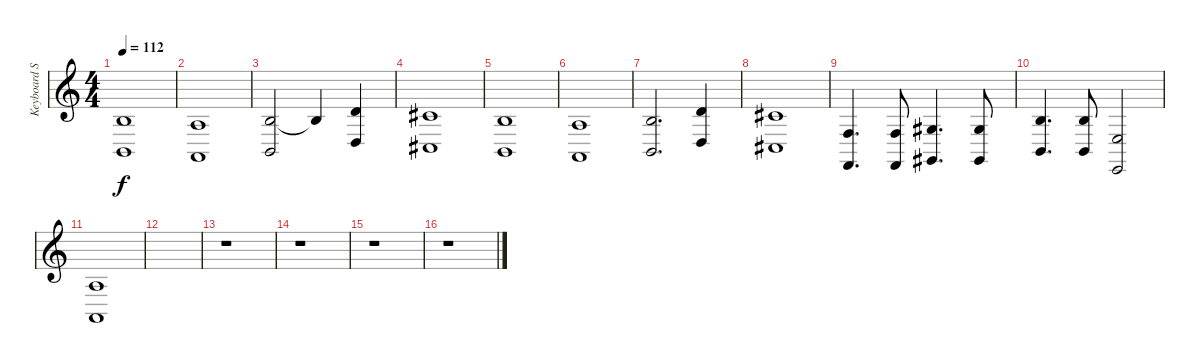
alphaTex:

\track ("Keyboard Strings" "Keyboard S") {instrument stringensemble1}
\staff {score}
\tuning (E4 B3 G3 D3 A2 E2) {hide}
\ts (4 4)
\tempo 112
\clef g2
\ks c
(4.3 2.5).1{dy f} |
(2.3 0.5).1 |
(4.3 2.5).2 4.3{t}.4 (7.3 5.5).4 |
(6.3 4.5).1 |
(4.3 2.5).1 |
(2.3 0.5).1 |
(4.3 2.5).2{d} (7.3 5.5).4 |
(6.3 4.5).1 |
(3.4 1.6).4{d} (3.4 1.6).8 (6.4 4.6).4{d} (6.4 4.6).8 |
(4.3 2.5).4{d} (4.3 2.5).8 (2.4 0.6).2 |
(2.3 0.5).1 |
|
r.1 |
r.1 |
r.1 |
r.1
